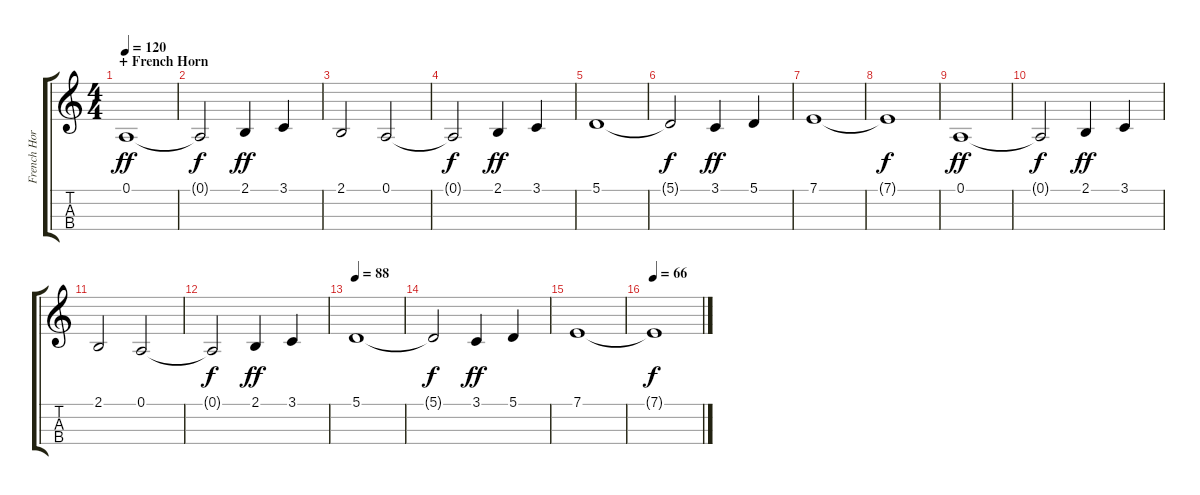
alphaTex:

\track ("French Horn" "French Hor") {instrument frenchhorn}
\staff {score tabs}
\tuning (A3 E3 A2 E2) {hide}
\ts (4 4)
\section ("" "+ French Horn")
\tempo 120
\clef g2
\ks c
0.1.1{dy ff} |
0.1{t}.2{dy f} 2.1.4{dy ff} 3.1.4 |
2.1.2 0.1.2 |
0.1{t}.2{dy f} 2.1.4{dy ff} 3.1.4 |
5.1.1 |
5.1{t}.2{dy f} 3.1.4{dy ff} 5.1.4 |
7.1.1 |
7.1{t}.1{dy f} |
0.1.1{dy ff} |
0.1{t}.2{dy f} 2.1.4{dy ff} 3.1.4 |
2.1.2 0.1.2 |
0.1{t}.2{dy f} 2.1.4{dy ff} 3.1.4 |
\tempo 88
5.1.1 |
5.1{t}.2{dy f} 3.1.4{dy ff} 5.1.4 |
7.1.1 |
\tempo 66
7.1{t}.1{dy f}
